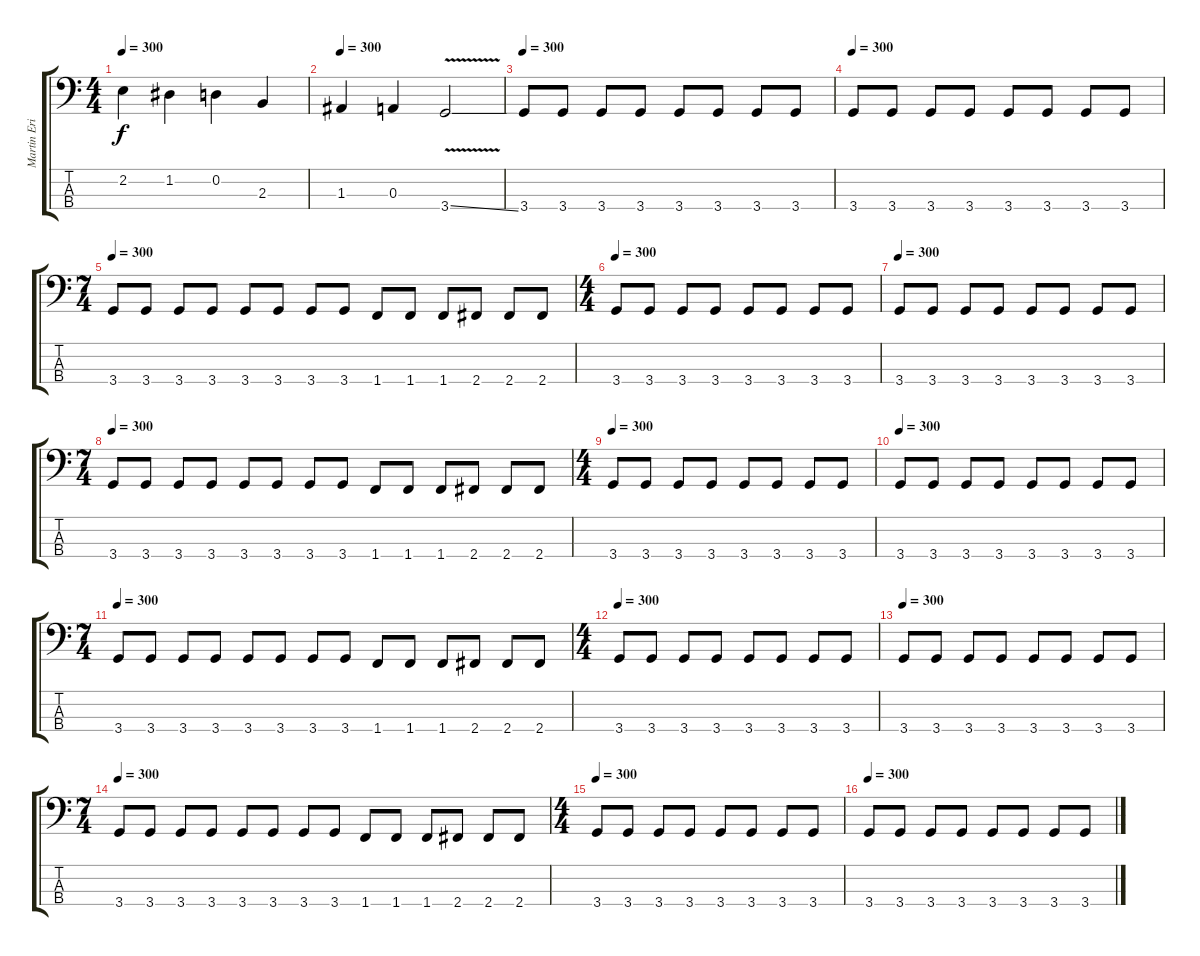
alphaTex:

\track ("Martin Eric Ain (Bass)" "Martin Eri") {instrument electricbasspick}
\staff {score tabs}
\tuning (G2 D2 A1 E1) {hide}
\ts (4 4)
\tempo 300
\clef f4
\ks c
2.2{t}.4{dy f} 1.2.4 0.2.4 2.3.4 |
\tempo 300
1.3.4 0.3.4 3.4{v ss}.2 |
\tempo 128
\tempo 300
3.4.8 3.4.8 3.4.8 3.4.8 3.4.8 3.4.8 3.4.8 3.4.8 |
\tempo 300
3.4.8 3.4.8 3.4.8 3.4.8 3.4.8 3.4.8 3.4.8 3.4.8 |
\ts (7 4)
\tempo 300
3.4.8 3.4.8 3.4.8 3.4.8 3.4.8 3.4.8 3.4.8 3.4.8 1.4.8 1.4.8 1.4.8 2.4.8 2.4.8 2.4.8 |
\ts (4 4)
\tempo 300
3.4.8 3.4.8 3.4.8 3.4.8 3.4.8 3.4.8 3.4.8 3.4.8 |
\tempo 300
3.4.8 3.4.8 3.4.8 3.4.8 3.4.8 3.4.8 3.4.8 3.4.8 |
\ts (7 4)
\tempo 300
3.4.8 3.4.8 3.4.8 3.4.8 3.4.8 3.4.8 3.4.8 3.4.8 1.4.8 1.4.8 1.4.8 2.4.8 2.4.8 2.4.8 |
\ts (4 4)
\tempo 300
3.4.8 3.4.8 3.4.8 3.4.8 3.4.8 3.4.8 3.4.8 3.4.8 |
\tempo 300
3.4.8 3.4.8 3.4.8 3.4.8 3.4.8 3.4.8 3.4.8 3.4.8 |
\ts (7 4)
\tempo 300
3.4.8 3.4.8 3.4.8 3.4.8 3.4.8 3.4.8 3.4.8 3.4.8 1.4.8 1.4.8 1.4.8 2.4.8 2.4.8 2.4.8 |
\ts (4 4)
\tempo 300
3.4.8 3.4.8 3.4.8 3.4.8 3.4.8 3.4.8 3.4.8 3.4.8 |
\tempo 300
3.4.8 3.4.8 3.4.8 3.4.8 3.4.8 3.4.8 3.4.8 3.4.8 |
\ts (7 4)
\tempo 300
3.4.8 3.4.8 3.4.8 3.4.8 3.4.8 3.4.8 3.4.8 3.4.8 1.4.8 1.4.8 1.4.8 2.4.8 2.4.8 2.4.8 |
\ts (4 4)
\tempo 300
3.4.8 3.4.8 3.4.8 3.4.8 3.4.8 3.4.8 3.4.8 3.4.8 |
\tempo 300
3.4.8 3.4.8 3.4.8 3.4.8 3.4.8 3.4.8 3.4.8 3.4.8
